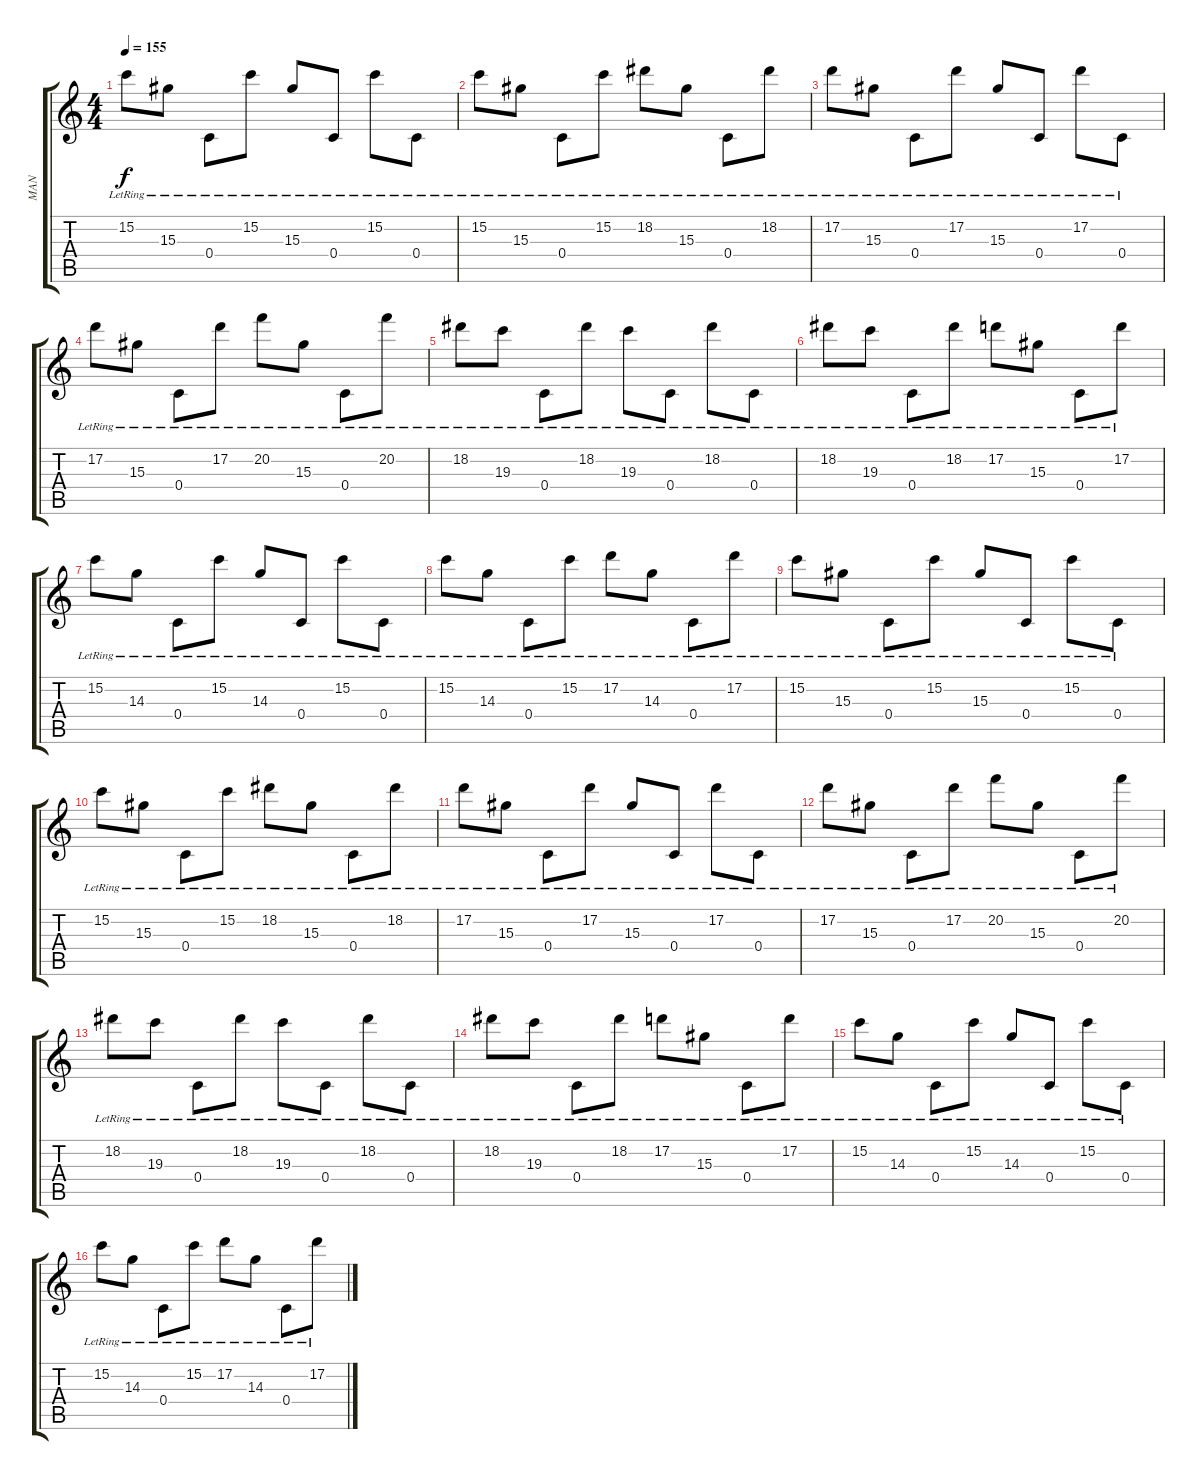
\track ("MAN" "MAN") {instrument distortionguitar}
\staff {score tabs}
\tuning (D4 A3 F3 C3 G2 C2) {hide}
\ts (4 4)
\tempo 155
\clef g2
\ks c
15.2{lr}.8{dy f} 15.3{lr}.8 0.4{lr}.8 15.2{lr}.8 15.3{lr}.8 0.4{lr}.8 15.2{lr}.8 0.4{lr}.8 |
15.2{lr}.8 15.3{lr}.8 0.4{lr}.8 15.2{lr}.8 18.2{lr}.8 15.3{lr}.8 0.4{lr}.8 18.2{lr}.8 |
17.2{lr}.8 15.3{lr}.8 0.4{lr}.8 17.2{lr}.8 15.3{lr}.8 0.4{lr}.8 17.2{lr}.8 0.4{lr}.8 |
17.2{lr}.8 15.3{lr}.8 0.4{lr}.8 17.2{lr}.8 20.2{lr}.8 15.3{lr}.8 0.4{lr}.8 20.2{lr}.8 |
18.2{lr}.8 19.3{lr}.8 0.4{lr}.8 18.2{lr}.8 19.3{lr}.8 0.4{lr}.8 18.2{lr}.8 0.4{lr}.8 |
18.2{lr}.8 19.3{lr}.8 0.4{lr}.8 18.2{lr}.8 17.2{lr}.8 15.3{lr}.8 0.4{lr}.8 17.2{lr}.8 |
15.2{lr}.8{volume 10} 14.3{lr}.8 0.4{lr}.8 15.2{lr}.8 14.3{lr}.8 0.4{lr}.8 15.2{lr}.8 0.4{lr}.8 |
15.2{lr}.8 14.3{lr}.8 0.4{lr}.8 15.2{lr}.8 17.2{lr}.8 14.3{lr}.8 0.4{lr}.8 17.2{lr}.8 |
15.2{lr}.8 15.3{lr}.8 0.4{lr}.8 15.2{lr}.8 15.3{lr}.8 0.4{lr}.8 15.2{lr}.8 0.4{lr}.8 |
15.2{lr}.8 15.3{lr}.8 0.4{lr}.8 15.2{lr}.8 18.2{lr}.8 15.3{lr}.8 0.4{lr}.8 18.2{lr}.8 |
17.2{lr}.8{volume 6} 15.3{lr}.8 0.4{lr}.8 17.2{lr}.8 15.3{lr}.8 0.4{lr}.8 17.2{lr}.8 0.4{lr}.8 |
17.2{lr}.8 15.3{lr}.8 0.4{lr}.8 17.2{lr}.8 20.2{lr}.8 15.3{lr}.8 0.4{lr}.8 20.2{lr}.8 |
18.2{lr}.8 19.3{lr}.8 0.4{lr}.8 18.2{lr}.8 19.3{lr}.8 0.4{lr}.8 18.2{lr}.8 0.4{lr}.8 |
18.2{lr}.8 19.3{lr}.8 0.4{lr}.8 18.2{lr}.8 17.2{lr}.8 15.3{lr}.8 0.4{lr}.8 17.2{lr}.8 |
15.2{lr}.8 14.3{lr}.8 0.4{lr}.8 15.2{lr}.8 14.3{lr}.8 0.4{lr}.8 15.2{lr}.8 0.4{lr}.8 |
15.2{lr}.8{volume 0} 14.3{lr}.8 0.4{lr}.8 15.2{lr}.8 17.2{lr}.8 14.3{lr}.8 0.4{lr}.8 17.2{lr}.8
